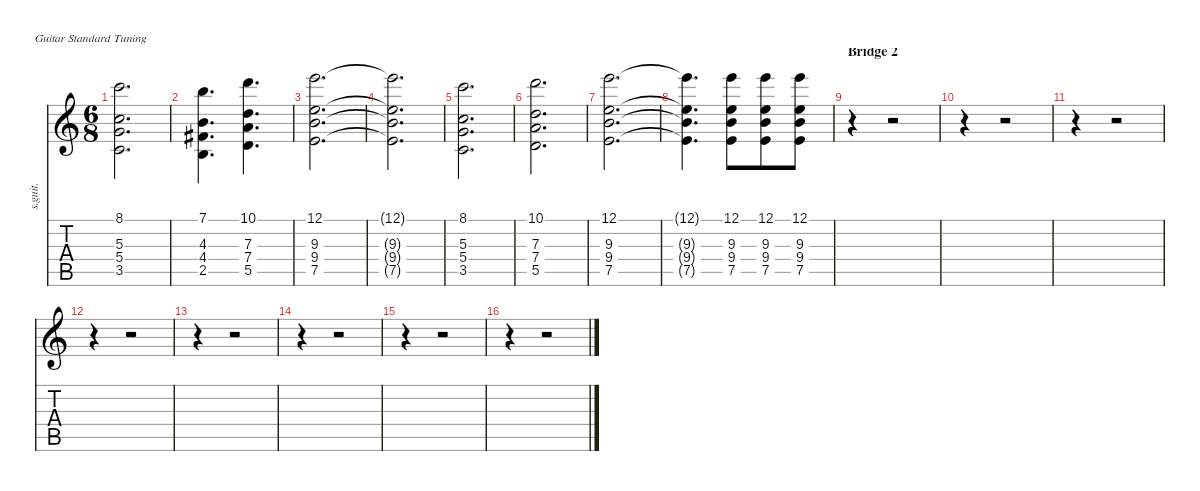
\defaultSystemsLayout 4
\hideDynamics
\bracketExtendMode nobrackets
\track ("Piano" "s.guit.") {instrument acousticgrandpiano}
\staff {score tabs}
\tuning (E4 B3 G3 D3 A2 E2)
\displaytranspose 12
\ts (6 8)
\tempo (94 hide)
\clef g2
\ks c
(8.1 5.3 5.4 3.5).2{d lyrics (0 "") lyrics (1 "") lyrics (2 "") lyrics (3 "") lyrics (4 "") dy ff} |
(7.1 4.3 4.4{acc #} 2.5).4{d lyrics (0 "") lyrics (1 "") lyrics (2 "") lyrics (3 "") lyrics (4 "")} (10.1 7.3 7.4 5.5).4{d lyrics (0 "") lyrics (1 "") lyrics (2 "") lyrics (3 "") lyrics (4 "")} |
(12.1 9.3 9.4 7.5).2{d lyrics (0 "") lyrics (1 "") lyrics (2 "") lyrics (3 "") lyrics (4 "")} |
(12.1{t} 9.3{t} 9.4{t} 7.5{t}).2{d lyrics (0 "") lyrics (1 "") lyrics (2 "") lyrics (3 "") lyrics (4 "")} |
(8.1 5.3 5.4 3.5).2{d lyrics (0 "") lyrics (1 "") lyrics (2 "") lyrics (3 "") lyrics (4 "")} |
(10.1 7.3 7.4 5.5).2{d lyrics (0 "") lyrics (1 "") lyrics (2 "") lyrics (3 "") lyrics (4 "")} |
(12.1 9.3 9.4 7.5).2{d lyrics (0 "") lyrics (1 "") lyrics (2 "") lyrics (3 "") lyrics (4 "")} |
(12.1{t} 9.3{t} 9.4{t} 7.5{t}).4{d lyrics (0 "") lyrics (1 "") lyrics (2 "") lyrics (3 "") lyrics (4 "")} (12.1 9.3 9.4 7.5).8{lyrics (0 "") lyrics (1 "") lyrics (2 "") lyrics (3 "") lyrics (4 "")} (12.1 9.3 9.4 7.5).8{lyrics (0 "") lyrics (1 "") lyrics (2 "") lyrics (3 "") lyrics (4 "")} (12.1 9.3 9.4 7.5).8{lyrics (0 "") lyrics (1 "") lyrics (2 "") lyrics (3 "") lyrics (4 "")} |
\section ("" "Bridge 2")
r.4 r.2 |
r.4 r.2 |
r.4 r.2 |
r.4 r.2 |
r.4 r.2 |
r.4 r.2 |
r.4 r.2 |
r.4 r.2
